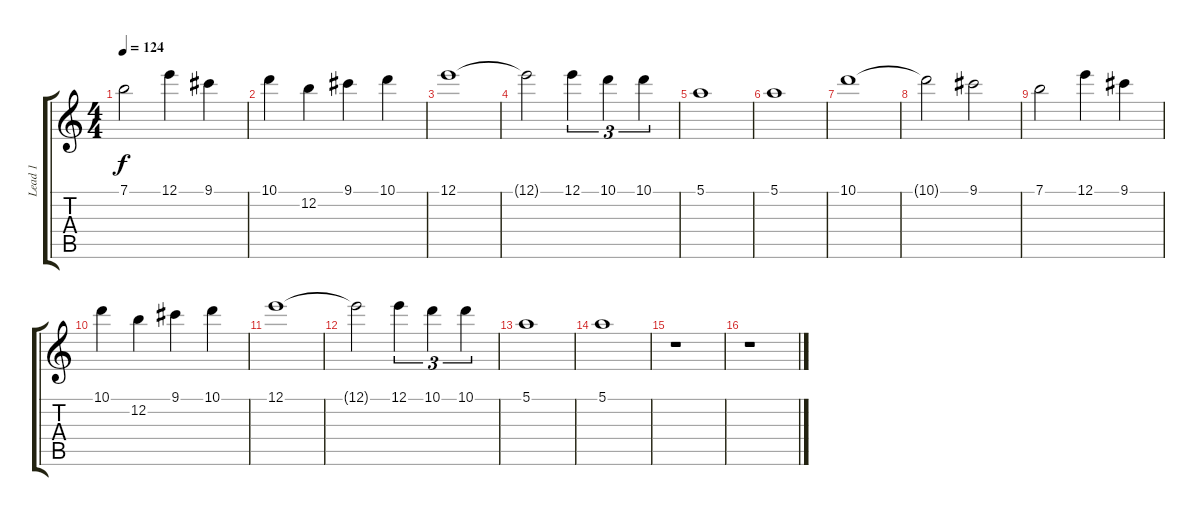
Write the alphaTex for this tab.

\track ("Lead 1" "Lead 1") {instrument overdrivenguitar}
\staff {score tabs}
\tuning (E4 B3 G3 D3 A2 E2) {hide}
\ts (4 4)
\tempo 124
\clef g2
\ks c
7.1.2{dy f} 12.1.4 9.1.4 |
10.1.4 12.2.4 9.1.4 10.1.4 |
12.1.1 |
12.1{t}.2 12.1.4{tu (3 2)} 10.1.4{tu (3 2)} 10.1.4{tu (3 2)} |
5.1.1 |
5.1.1 |
\section ("" "")
10.1.1 |
10.1{t}.2 9.1.2 |
7.1.2 12.1.4 9.1.4 |
10.1.4 12.2.4 9.1.4 10.1.4 |
12.1.1 |
12.1{t}.2 12.1.4{tu (3 2)} 10.1.4{tu (3 2)} 10.1.4{tu (3 2)} |
5.1.1 |
5.1.1 |
\section ("" "")
r.1 |
r.1
